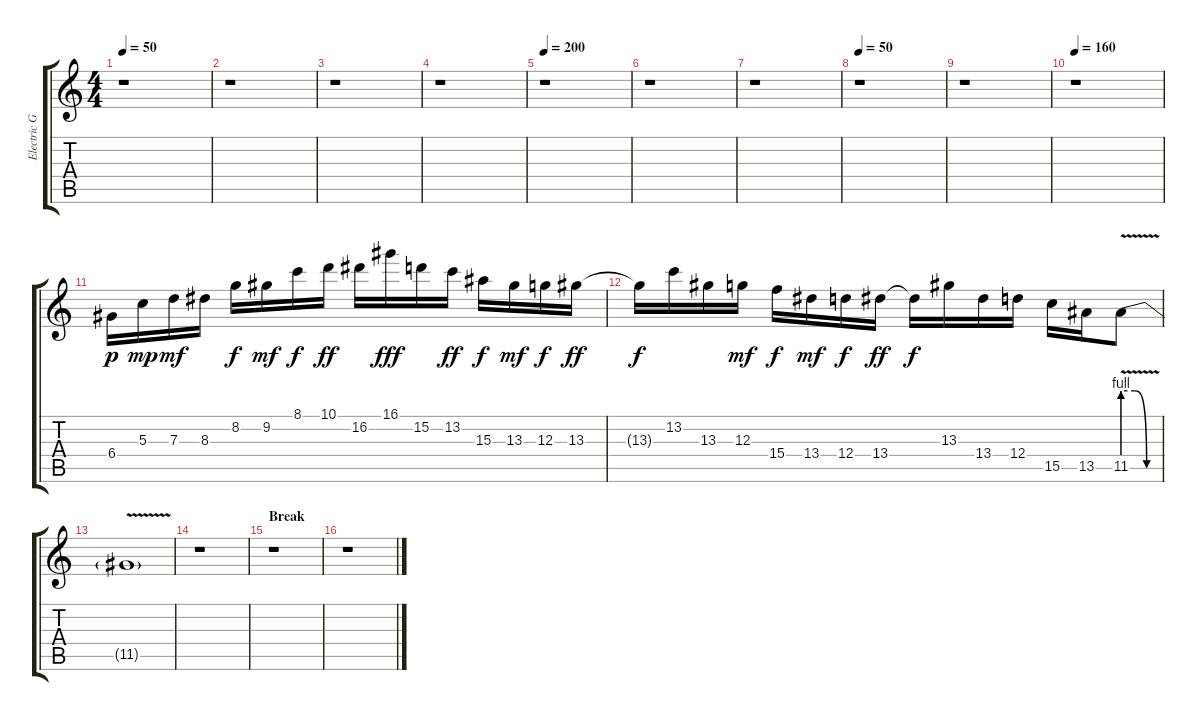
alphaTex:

\track ("Electric Guitar (lead)" "Electric G") {instrument overdrivenguitar}
\staff {score tabs}
\tuning (E4 B3 G3 D3 A2 E2) {hide}
\ts (4 4)
\tempo 50
\clef g2
\ks c
r.1{dy f} |
r.1 |
r.1 |
r.1 |
\tempo 200
r.1 |
r.1 |
r.1 |
\tempo 50
r.1 |
r.1 |
\tempo 160
r.1 |
6.4.16{dy p volume 16 instrument electricguitarjazz} 5.3.16{dy mp} 7.3.16{dy mf} 8.3.16 8.2.16{dy f} 9.2.16{dy mf} 8.1.16{dy f} 10.1.16{dy ff} 16.2.16 16.1.16{dy fff} 15.2.16 13.2.16{dy ff} 15.3.16{dy f} 13.3.16{dy mf} 12.3.16{dy f} 13.3.16{dy ff} |
13.3{t}.16{dy f} 13.2.16 13.3.16 12.3.16{dy mf} 15.4.16{dy f} 13.4.16{dy mf} 12.4.16{dy f} 13.4.16{dy ff} 13.4{t}.16{dy f} 13.3.16 13.4.16 12.4.16 15.5.16 13.5.16 11.5{be (custom 0 4 20 4 40 0 60 0) v}.8 |
11.5{t}.1 |
r.1 |
\section ("" "Break")
r.1 |
r.1
